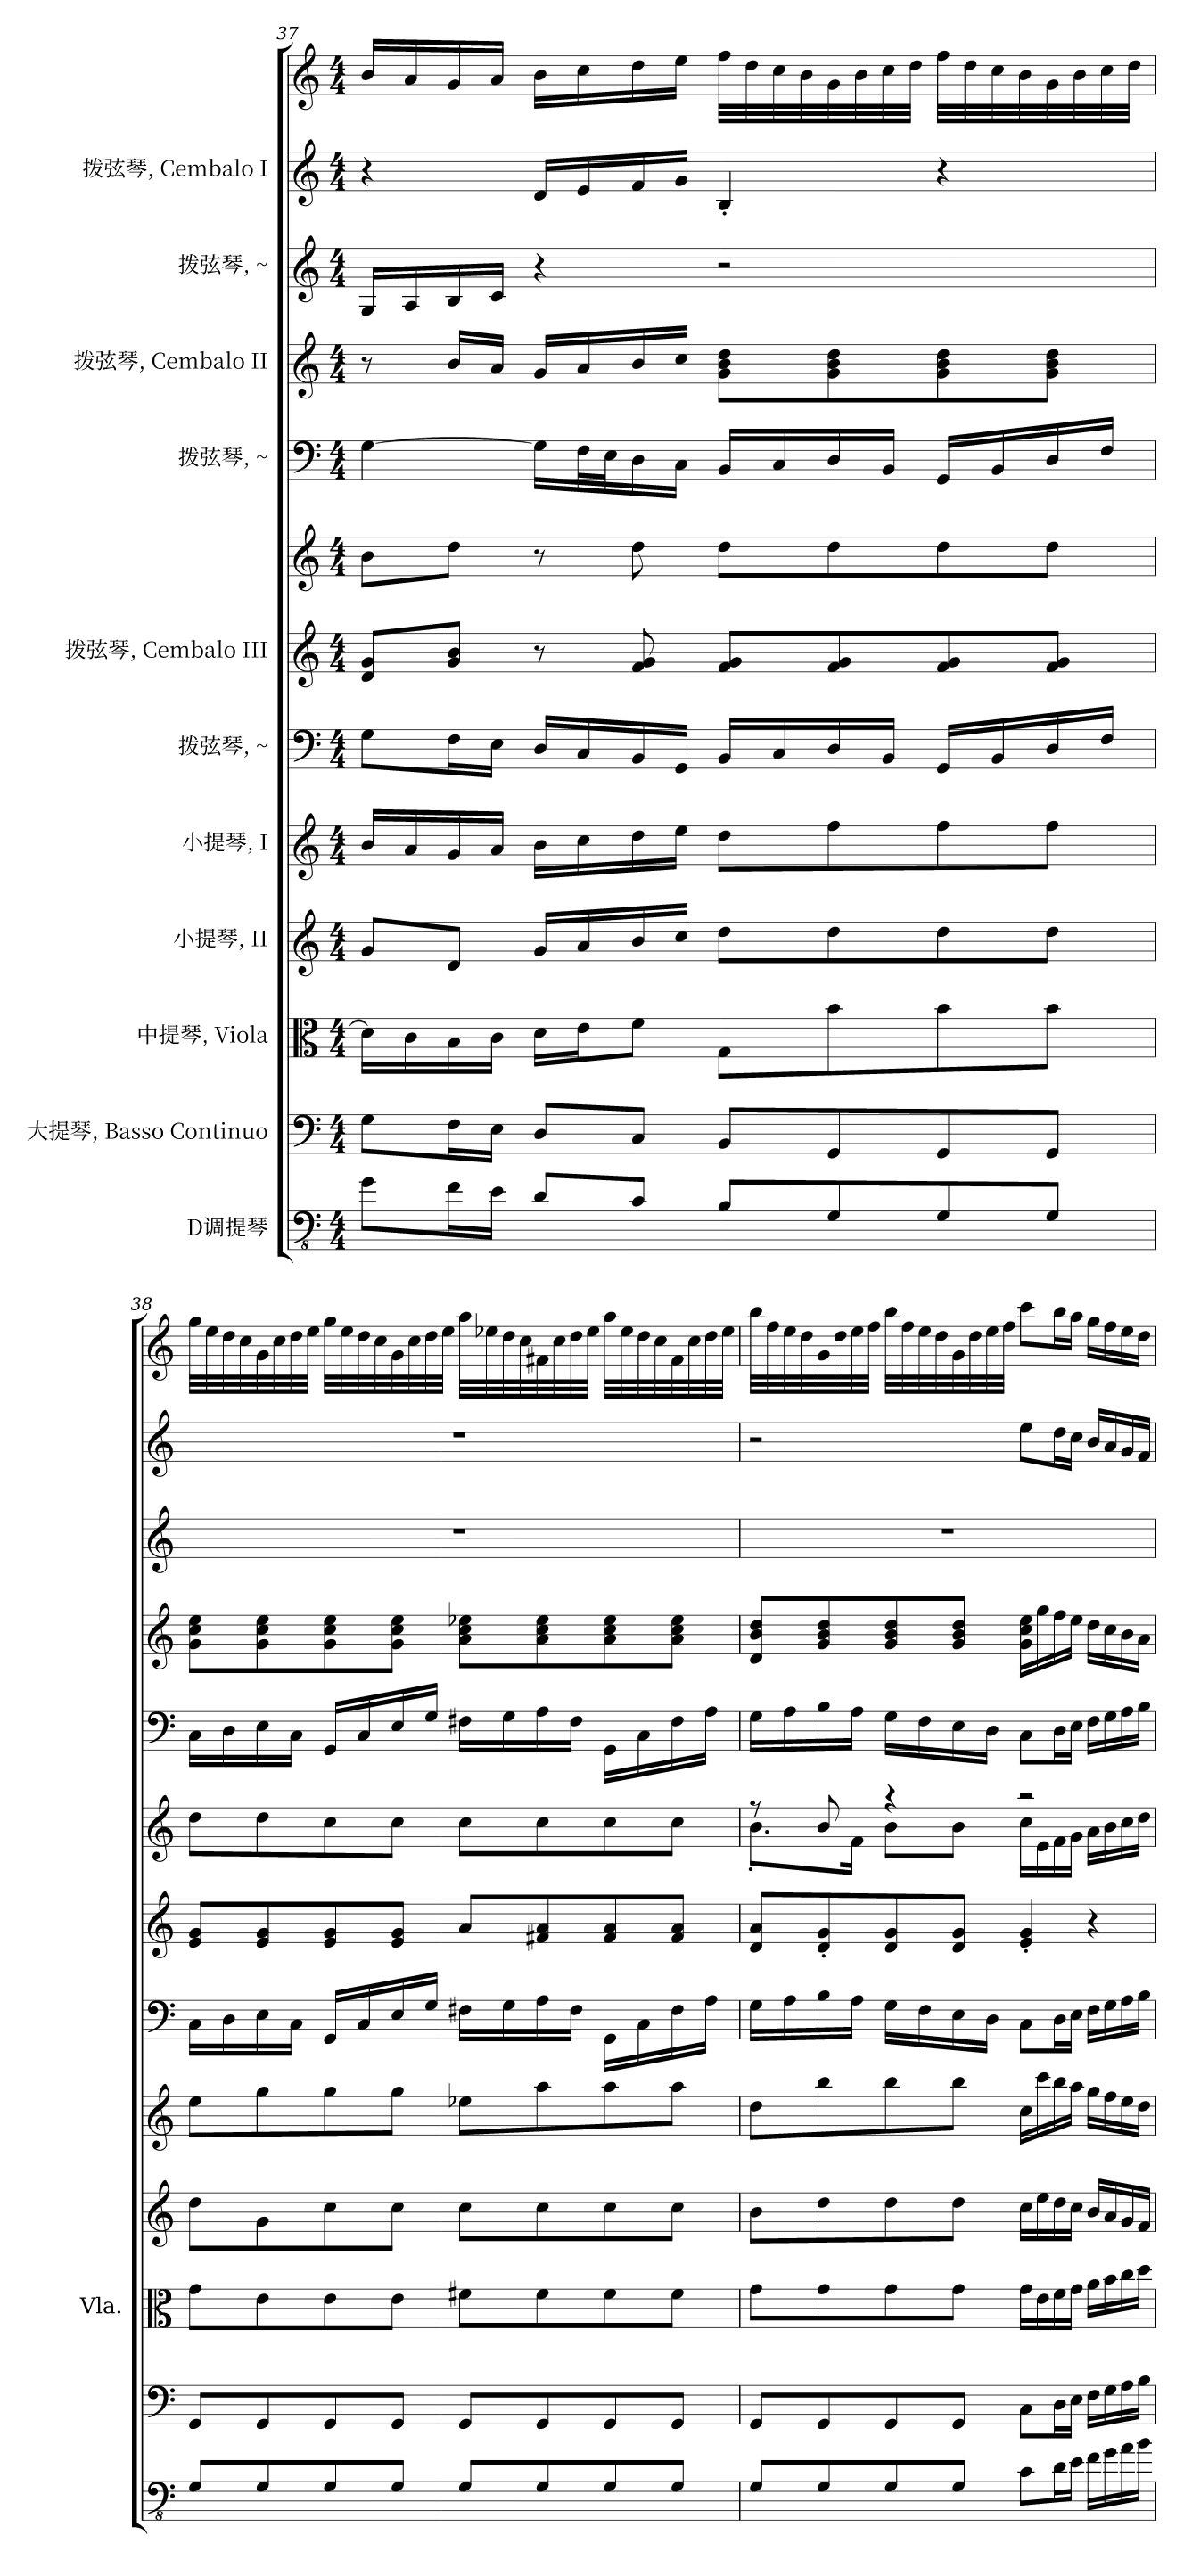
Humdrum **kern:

**kern	**kern	**kern	**kern	**kern	**kern	**kern	**kern	**kern	**kern	**kern	**kern	**kern
*part11	*part10	*part9	*part8	*part7	*part6	*part5	*part5	*part4	*part3	*part2	*part1	*part1
*staff13	*staff12	*staff11	*staff10	*staff9	*staff8	*staff7	*staff6	*staff5	*staff4	*staff3	*staff2	*staff1
*I"D调提琴	*I"大提琴, Basso Continuo	*I"中提琴, Viola	*I"小提琴, II	*I"小提琴, I	*I"拨弦琴, ~	*I"拨弦琴, Cembalo III	*	*I"拨弦琴, ~	*I"拨弦琴, Cembalo II	*I"拨弦琴, ~	*I"拨弦琴, Cembalo I	*
*	*	*I'Vla.	*	*	*	*	*	*	*	*	*	*
!!LO:PB:g=z
*clefFv4	*clefF4	*clefC3	*clefG2	*clefG2	*clefF4	*clefG2	*clefG2	*clefF4	*clefG2	*clefG2	*clefG2	*clefG2
*ITrd7c12	*	*	*	*	*	*	*	*	*	*	*	*
*k[]	*k[]	*k[]	*k[]	*k[]	*k[]	*k[]	*k[]	*k[]	*k[]	*k[]	*k[]	*k[]
*M4/4	*M4/4	*M4/4	*M4/4	*M4/4	*M4/4	*M4/4	*M4/4	*M4/4	*M4/4	*M4/4	*M4/4	*M4/4
=37	=37	=37	=37	=37	=37	=37	=37	=37	=37	=37	=37	=37
8GG\L	8G\L	16d\LL]	8g/L	16b/LL	8G\L	8d/ 8g/L	8b\L	[4G\	8r	16G/LL	4r	16b/LL
.	.	16c\	.	16a/	.	.	.	.	.	16A/	.	16a/
16FF\L	16F\L	16B\	8d/J	16g/	16F\L	8g/ 8b/J	8dd\J	.	16b/LL	16B/	.	16g/
16EE\JJ	16E\JJ	16c\JJ	.	16a/JJ	16E\JJ	.	.	.	16a/JJ	16c/JJ	.	16a/JJ
8DD/L	8D/L	16d\LL	16g/LL	16b\LL	16D/LL	8r	8r	16G\LL]	16g/LL	4r	16d/LL	16b\LL
.	.	16e\J	16a/	16cc\	16C/	.	.	32F\L	16a/	.	16e/	16cc\
.	.	.	.	.	.	.	.	32E\J	.	.	.	.
8CC/J	8C/J	8f\J	16b/	16dd\	16BB/	8f/ 8g/	8dd\	16D\	16b/	.	16f/	16dd\
.	.	.	16cc/JJ	16ee\JJ	16GG/JJ	.	.	16C\JJ	16cc/JJ	.	16g/JJ	16ee\JJ
8BBB/L	8BB/L	8G\L	8dd\L	8dd\L	16BB/LL	8f/ 8g/L	8dd\L	16BB/LL	8g\ 8b\ 8dd\L	2r	4B'/	32ff\LLL
.	.	.	.	.	.	.	.	.	.	.	.	32dd\
.	.	.	.	.	16C/	.	.	16C/	.	.	.	32cc\
.	.	.	.	.	.	.	.	.	.	.	.	32b\
8GGG/	8GG/	8b\	8dd\	8ff\	16D/	8f/ 8g/	8dd\	16D/	8g\ 8b\ 8dd\	.	.	32g\
.	.	.	.	.	.	.	.	.	.	.	.	32b\
.	.	.	.	.	16BB/JJ	.	.	16BB/JJ	.	.	.	32cc\
.	.	.	.	.	.	.	.	.	.	.	.	32dd\JJJ
8GGG/	8GG/	8b\	8dd\	8ff\	16GG/LL	8f/ 8g/	8dd\	16GG/LL	8g\ 8b\ 8dd\	.	4r	32ff\LLL
.	.	.	.	.	.	.	.	.	.	.	.	32dd\
.	.	.	.	.	16BB/	.	.	16BB/	.	.	.	32cc\
.	.	.	.	.	.	.	.	.	.	.	.	32b\
8GGG/J	8GG/J	8b\J	8dd\J	8ff\J	16D/	8f/ 8g/J	8dd\J	16D/	8g\ 8b\ 8dd\J	.	.	32g\
.	.	.	.	.	.	.	.	.	.	.	.	32b\
.	.	.	.	.	16F/JJ	.	.	16F/JJ	.	.	.	32cc\
.	.	.	.	.	.	.	.	.	.	.	.	32dd\JJJ
!!LO:PB:g=z
=38	=38	=38	=38	=38	=38	=38	=38	=38	=38	=38	=38	=38
8GGG/L	8GG/L	8g\L	8dd\L	8ee\L	16C\LL	8e/ 8g/L	8dd\L	16C\LL	8g\ 8cc\ 8ee\L	1r	1r	32gg\LLL
.	.	.	.	.	.	.	.	.	.	.	.	32ee\
.	.	.	.	.	16D\	.	.	16D\	.	.	.	32dd\
.	.	.	.	.	.	.	.	.	.	.	.	32cc\
8GGG/	8GG/	8e\	8g\	8gg\	16E\	8e/ 8g/	8dd\	16E\	8g\ 8cc\ 8ee\	.	.	32g\
.	.	.	.	.	.	.	.	.	.	.	.	32cc\
.	.	.	.	.	16C\JJ	.	.	16C\JJ	.	.	.	32dd\
.	.	.	.	.	.	.	.	.	.	.	.	32ee\JJJ
8GGG/	8GG/	8e\	8cc\	8gg\	16GG/LL	8e/ 8g/	8cc\	16GG/LL	8g\ 8cc\ 8ee\	.	.	32gg\LLL
.	.	.	.	.	.	.	.	.	.	.	.	32ee\
.	.	.	.	.	16C/	.	.	16C/	.	.	.	32dd\
.	.	.	.	.	.	.	.	.	.	.	.	32cc\
8GGG/J	8GG/J	8e\J	8cc\J	8gg\J	16E/	8e/ 8g/J	8cc\J	16E/	8g\ 8cc\ 8ee\J	.	.	32g\
.	.	.	.	.	.	.	.	.	.	.	.	32cc\
.	.	.	.	.	16G/JJ	.	.	16G/JJ	.	.	.	32dd\
.	.	.	.	.	.	.	.	.	.	.	.	32ee\JJJ
8GGG/L	8GG/L	8f#X\L	8cc\L	8ee-X\L	16F#X\LL	8a/L	8cc\L	16F#X\LL	8a\ 8cc\ 8ee-X\L	.	.	32aa\LLL
.	.	.	.	.	.	.	.	.	.	.	.	32ee-X\
.	.	.	.	.	16G\	.	.	16G\	.	.	.	32dd\
.	.	.	.	.	.	.	.	.	.	.	.	32cc\
8GGG/	8GG/	8f#\	8cc\	8aa\	16A\	8f#X/ 8a/	8cc\	16A\	8a\ 8cc\ 8ee-\	.	.	32f#X\
.	.	.	.	.	.	.	.	.	.	.	.	32cc\
.	.	.	.	.	16F#\JJ	.	.	16F#\JJ	.	.	.	32dd\
.	.	.	.	.	.	.	.	.	.	.	.	32ee-\JJJ
8GGG/	8GG/	8f#\	8cc\	8aa\	16GG\LL	8f#/ 8a/	8cc\	16GG\LL	8a\ 8cc\ 8ee-\	.	.	32aa\LLL
.	.	.	.	.	.	.	.	.	.	.	.	32ee-\
.	.	.	.	.	16C\	.	.	16C\	.	.	.	32dd\
.	.	.	.	.	.	.	.	.	.	.	.	32cc\
8GGG/J	8GG/J	8f#\J	8cc\J	8aa\J	16F#\	8f#/ 8a/J	8cc\J	16F#\	8a\ 8cc\ 8ee-\J	.	.	32f#\
.	.	.	.	.	.	.	.	.	.	.	.	32cc\
.	.	.	.	.	16A\JJ	.	.	16A\JJ	.	.	.	32dd\
.	.	.	.	.	.	.	.	.	.	.	.	32ee-\JJJ
!!LO:PB:g=z
=39	=39	=39	=39	=39	=39	=39	=39	=39	=39	=39	=39	=39
*	*	*	*	*	*	*	*^	*	*	*	*	*
8GGG/L	8GG/L	8g\L	8b\L	8dd\L	16G\LL	8d/ 8a/L	8r	8.b'\L	16G\LL	8d/ 8b/ 8dd/L	1r	2r	32bb\LLL
.	.	.	.	.	.	.	.	.	.	.	.	.	32ff\
.	.	.	.	.	16A\	.	.	.	16A\	.	.	.	32ee\
.	.	.	.	.	.	.	.	.	.	.	.	.	32dd\
8GGG/	8GG/	8g\	8dd\	8bb\	16B\	8d/' 8g/'	8b/	.	16B\	8g/ 8b/ 8dd/	.	.	32g\
.	.	.	.	.	.	.	.	.	.	.	.	.	32dd\
.	.	.	.	.	16A\JJ	.	.	16f\Jk	16A\JJ	.	.	.	32ee\
.	.	.	.	.	.	.	.	.	.	.	.	.	32ff\JJJ
8GGG/	8GG/	8g\	8dd\	8bb\	16G\LL	8d/ 8g/	4r	8b\L	16G\LL	8g/ 8b/ 8dd/	.	.	32bb\LLL
.	.	.	.	.	.	.	.	.	.	.	.	.	32ff\
.	.	.	.	.	16F\	.	.	.	16F\	.	.	.	32ee\
.	.	.	.	.	.	.	.	.	.	.	.	.	32dd\
8GGG/J	8GG/J	8g\J	8dd\J	8bb\J	16E\	8d/ 8g/J	.	8b\J	16E\	8g/ 8b/ 8dd/J	.	.	32g\
.	.	.	.	.	.	.	.	.	.	.	.	.	32dd\
.	.	.	.	.	16D\JJ	.	.	.	16D\JJ	.	.	.	32ee\
.	.	.	.	.	.	.	.	.	.	.	.	.	32ff\JJJ
8CC\L	8C\L	16g\LL	16cc\LL	16cc\LL	8C\L	4e/' 4g/'	2r	16cc\LL	8C\L	16g\ 16cc\ 16ee\LL	.	8ee\L	8ccc\L
.	.	16e\	16ee\	16ccc\	.	.	.	16e\	.	16gg\	.	.	.
16DD\L	16D\L	16f\	16dd\	16bb\	16D\L	.	.	16f\	16D\L	16ff\	.	16dd\L	16bb\L
16EE\JJ	16E\JJ	16g\JJ	16cc\JJ	16aa\JJ	16E\JJ	.	.	16g\JJ	16E\JJ	16ee\JJ	.	16cc\JJ	16aa\JJ
16FF\LL	16F\LL	16a\LL	16b/LL	16gg\LL	16F\LL	4r	.	16a\LL	16F\LL	16dd\LL	.	16b/LL	16gg\LL
16GG\	16G\	16b\	16a/	16ff\	16G\	.	.	16b\	16G\	16cc\	.	16a/	16ff\
16AA\	16A\	16cc\	16g/	16ee\	16A\	.	.	16cc\	16A\	16b\	.	16g/	16ee\
16BB\JJ	16B\JJ	16dd\JJ	16f/JJ	16dd\JJ	16B\JJ	.	.	16dd\JJ	16B\JJ	16a\JJ	.	16f/JJ	16dd\JJ
*	*	*	*	*	*	*	*v	*v	*	*	*	*	*
=	=	=	=	=	=	=	=	=	=	=	=	=
*-	*-	*-	*-	*-	*-	*-	*-	*-	*-	*-	*-	*-
